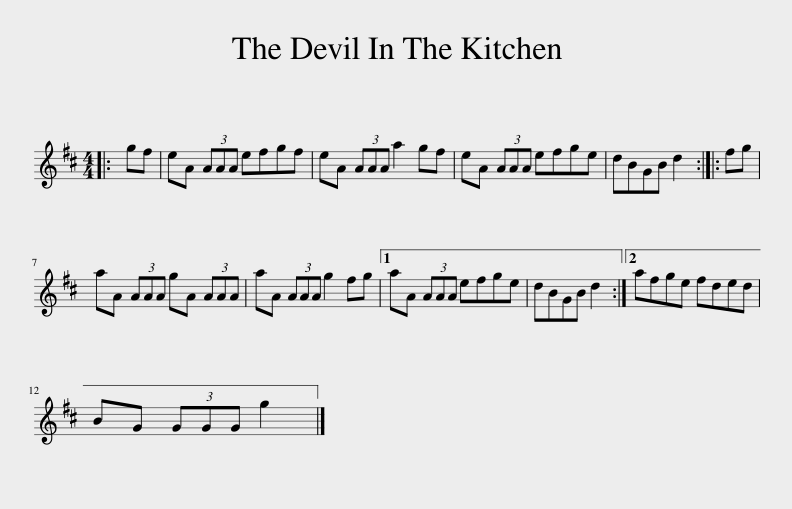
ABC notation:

X:1
L:1/8
M:4/4
I:linebreak $
K:D
V:1 treble
V:1
|: gf | eA (3AAA efgf | eA (3AAA a2 gf | eA (3AAA efge | dBGB d2 :: %5
 fg |$ aA (3AAA gA (3AAA | aA (3AAA g2 fg |1 aA (3AAA efge | dBGB d2 :|2 %10
 afge fded |$ BG (3GGG g2 |] %12
